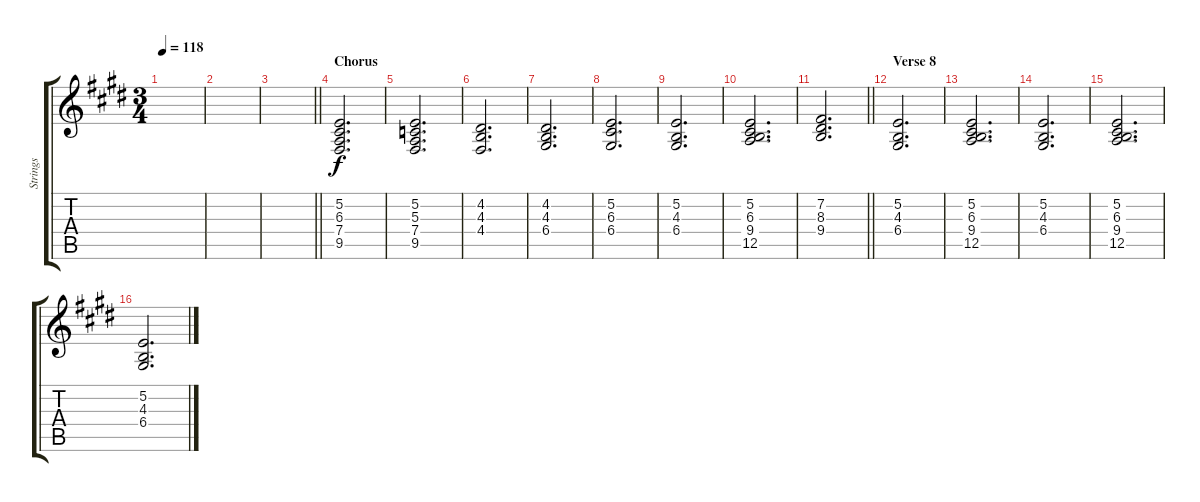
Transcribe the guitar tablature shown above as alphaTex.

\track ("Strings" "Strings") {instrument voiceoohs}
\staff {score tabs}
\tuning (E4 B3 G3 D3 A2 E2) {hide}
\ts (3 4)
\tempo 118
\clef g2
\ks e
|
|
\barLineRight lightlight
|
\section ("" "Chorus")
(5.2 6.3 7.4 9.5).2{d} |
(5.2 5.3 7.4 9.5).2{d} |
(4.2 4.3 4.4).2{d} |
(4.2 4.3 6.4).2{d} |
(5.2 6.3 6.4).2{d} |
(5.2 4.3 6.4).2{d} |
(5.2 6.3 9.4 12.5).2{d} |
\barLineRight lightlight
(7.2 8.3 9.4).2{d} |
\section ("" "Verse 8")
(5.2 4.3 6.4).2{d} |
(5.2 6.3 9.4 12.5).2{d} |
(5.2 4.3 6.4).2{d} |
(5.2 6.3 9.4 12.5).2{d} |
(5.2 4.3 6.4).2{d}
